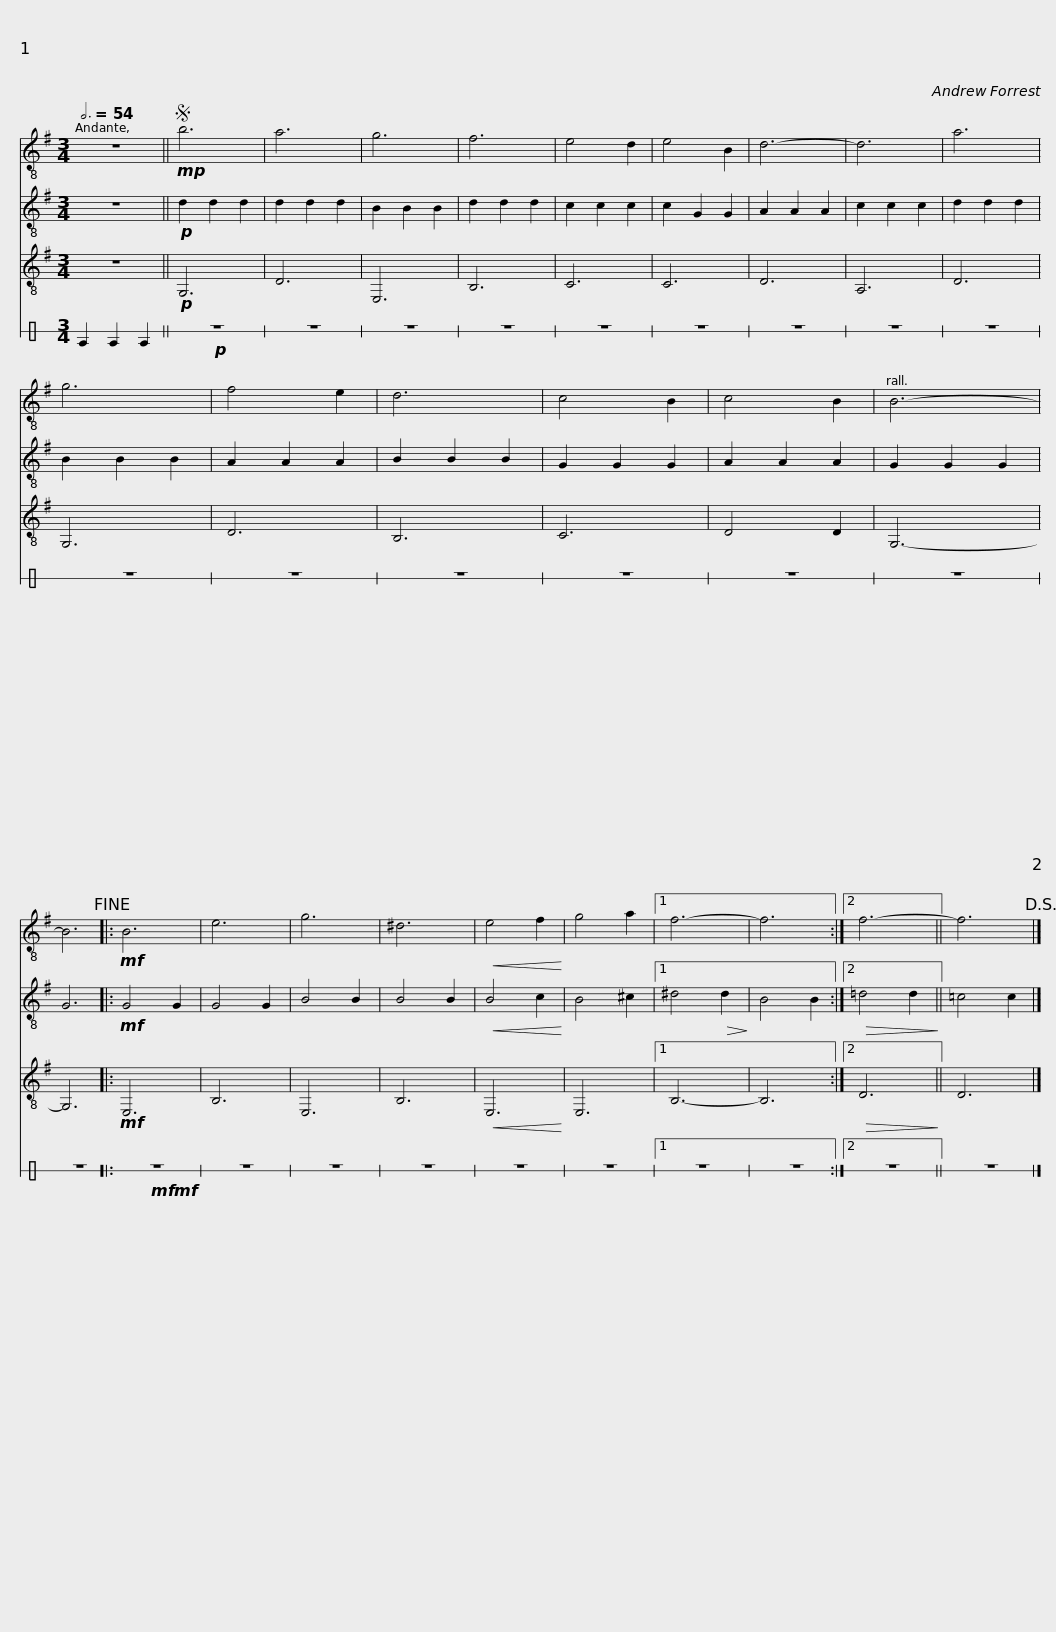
X:1
%%score 1 2 3 4
L:1/8
Q:3/4=54
M:3/4
I:linebreak $
K:G
V:1 treble-8
V:2 treble-8
V:3 treble-8
V:4 perc stafflines=1
K:none
V:1
 z6 ||S!mp! b6 | a6 | g6 | f6 |$ %5
 e4 d2 | e4 B2 | d6- | d6 |$ a6 | %10
 g6 | f4 e2 | d6 |$ c4 B2 | c4 B2 | %15
 B6- | B6!fine! |:$!mf! B6 | e6 | g6 | %20
 ^d6 |$!<(! e4 f2!<)! | g4 a2 |1 f6- | f6 :|2 %25
 f6- || f6!D.S.! |] %27
V:2
 z6 ||!p! d2 d2 d2 | d2 d2 d2 | B2 B2 B2 | d2 d2 d2 |$ %5
 c2 c2 c2 | c2 G2 G2 | A2 A2 A2 | c2 c2 c2 |$ d2 d2 d2 | %10
 B2 B2 B2 | A2 A2 A2 | B2 B2 B2 |$ G2 G2 G2 | A2 A2 A2 | %15
 G2 G2 G2 | G6 |:$!mf! G4 G2 | G4 G2 | B4 B2 | %20
 B4 B2 |$!<(! B4 c2!<)! | B4 ^c2 |1 ^d4!>(! d2!>)! | B4 B2 :|2 %25
!>(! !courtesy!=d4 d2!>)! || !courtesy!=c4 c2 |] %27
V:3
 z6 ||!p! G,6 | D6 | E,6 | B,6 |$ %5
 C6 | C6 | D6 | A,6 |$ D6 | %10
 G,6 | D6 | B,6 |$ C6 | D4 D2 | %15
 G,6- | G,6 |:$!mf! E,6 | B,6 | E,6 | %20
 B,6 |$!<(! E,6!<)! | E,6 |1 B,6- | B,6 :|2 %25
!>(! D6!>)! || D6 |] %27
V:4
[K:C] E2 E2 E2 ||!p! z6 | z6 | z6 | z6 |$ %5
 z6 | z6 | z6 | z6 |$ z6 | %10
 z6 | z6 | z6 |$ z6 | z6 | %15
 z6 | z6 |:$!mf!!mf! z6 | z6 | z6 | %20
 z6 |$ z6 | z6 |1 z6 | z6 :|2 %25
 z6 || z6 |] %27
